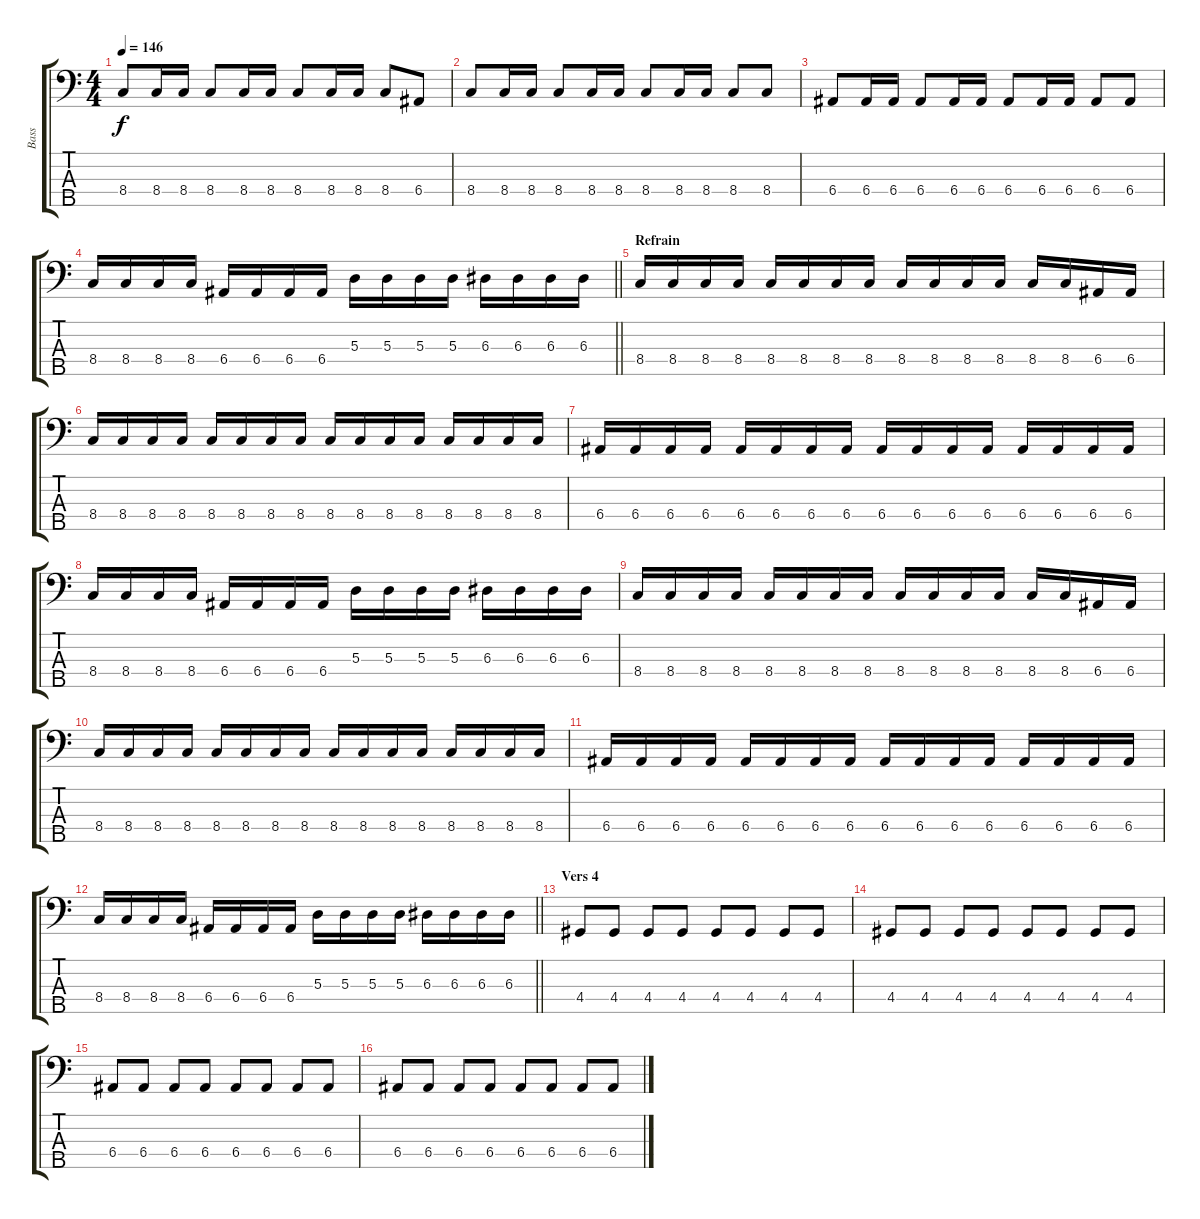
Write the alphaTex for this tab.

\track ("Bass" "Bass") {instrument electricbasspick}
\staff {score tabs}
\tuning (G2 D2 A1 E1 B0) {hide}
\ts (4 4)
\tempo 146
\clef f4
\ks c
8.4.8{dy f} 8.4.16 8.4.16 8.4.8 8.4.16 8.4.16 8.4.8 8.4.16 8.4.16 8.4.8 6.4.8 |
8.4.8 8.4.16 8.4.16 8.4.8 8.4.16 8.4.16 8.4.8 8.4.16 8.4.16 8.4.8 8.4.8 |
6.4.8 6.4.16 6.4.16 6.4.8 6.4.16 6.4.16 6.4.8 6.4.16 6.4.16 6.4.8 6.4.8 |
\barLineRight lightlight
8.4.16 8.4.16 8.4.16 8.4.16 6.4.16 6.4.16 6.4.16 6.4.16 5.3.16 5.3.16 5.3.16 5.3.16 6.3.16 6.3.16 6.3.16 6.3.16 |
\section ("" "Refrain")
8.4.16 8.4.16 8.4.16 8.4.16 8.4.16 8.4.16 8.4.16 8.4.16 8.4.16 8.4.16 8.4.16 8.4.16 8.4.16 8.4.16 6.4.16 6.4.16 |
8.4.16 8.4.16 8.4.16 8.4.16 8.4.16 8.4.16 8.4.16 8.4.16 8.4.16 8.4.16 8.4.16 8.4.16 8.4.16 8.4.16 8.4.16 8.4.16 |
6.4.16 6.4.16 6.4.16 6.4.16 6.4.16 6.4.16 6.4.16 6.4.16 6.4.16 6.4.16 6.4.16 6.4.16 6.4.16 6.4.16 6.4.16 6.4.16 |
8.4.16 8.4.16 8.4.16 8.4.16 6.4.16 6.4.16 6.4.16 6.4.16 5.3.16 5.3.16 5.3.16 5.3.16 6.3.16 6.3.16 6.3.16 6.3.16 |
8.4.16 8.4.16 8.4.16 8.4.16 8.4.16 8.4.16 8.4.16 8.4.16 8.4.16 8.4.16 8.4.16 8.4.16 8.4.16 8.4.16 6.4.16 6.4.16 |
8.4.16 8.4.16 8.4.16 8.4.16 8.4.16 8.4.16 8.4.16 8.4.16 8.4.16 8.4.16 8.4.16 8.4.16 8.4.16 8.4.16 8.4.16 8.4.16 |
6.4.16 6.4.16 6.4.16 6.4.16 6.4.16 6.4.16 6.4.16 6.4.16 6.4.16 6.4.16 6.4.16 6.4.16 6.4.16 6.4.16 6.4.16 6.4.16 |
\barLineRight lightlight
8.4.16 8.4.16 8.4.16 8.4.16 6.4.16 6.4.16 6.4.16 6.4.16 5.3.16 5.3.16 5.3.16 5.3.16 6.3.16 6.3.16 6.3.16 6.3.16 |
\section ("" "Vers 4")
4.4.8 4.4.8 4.4.8 4.4.8 4.4.8 4.4.8 4.4.8 4.4.8 |
4.4.8 4.4.8 4.4.8 4.4.8 4.4.8 4.4.8 4.4.8 4.4.8 |
6.4.8 6.4.8 6.4.8 6.4.8 6.4.8 6.4.8 6.4.8 6.4.8 |
6.4.8 6.4.8 6.4.8 6.4.8 6.4.8 6.4.8 6.4.8 6.4.8
